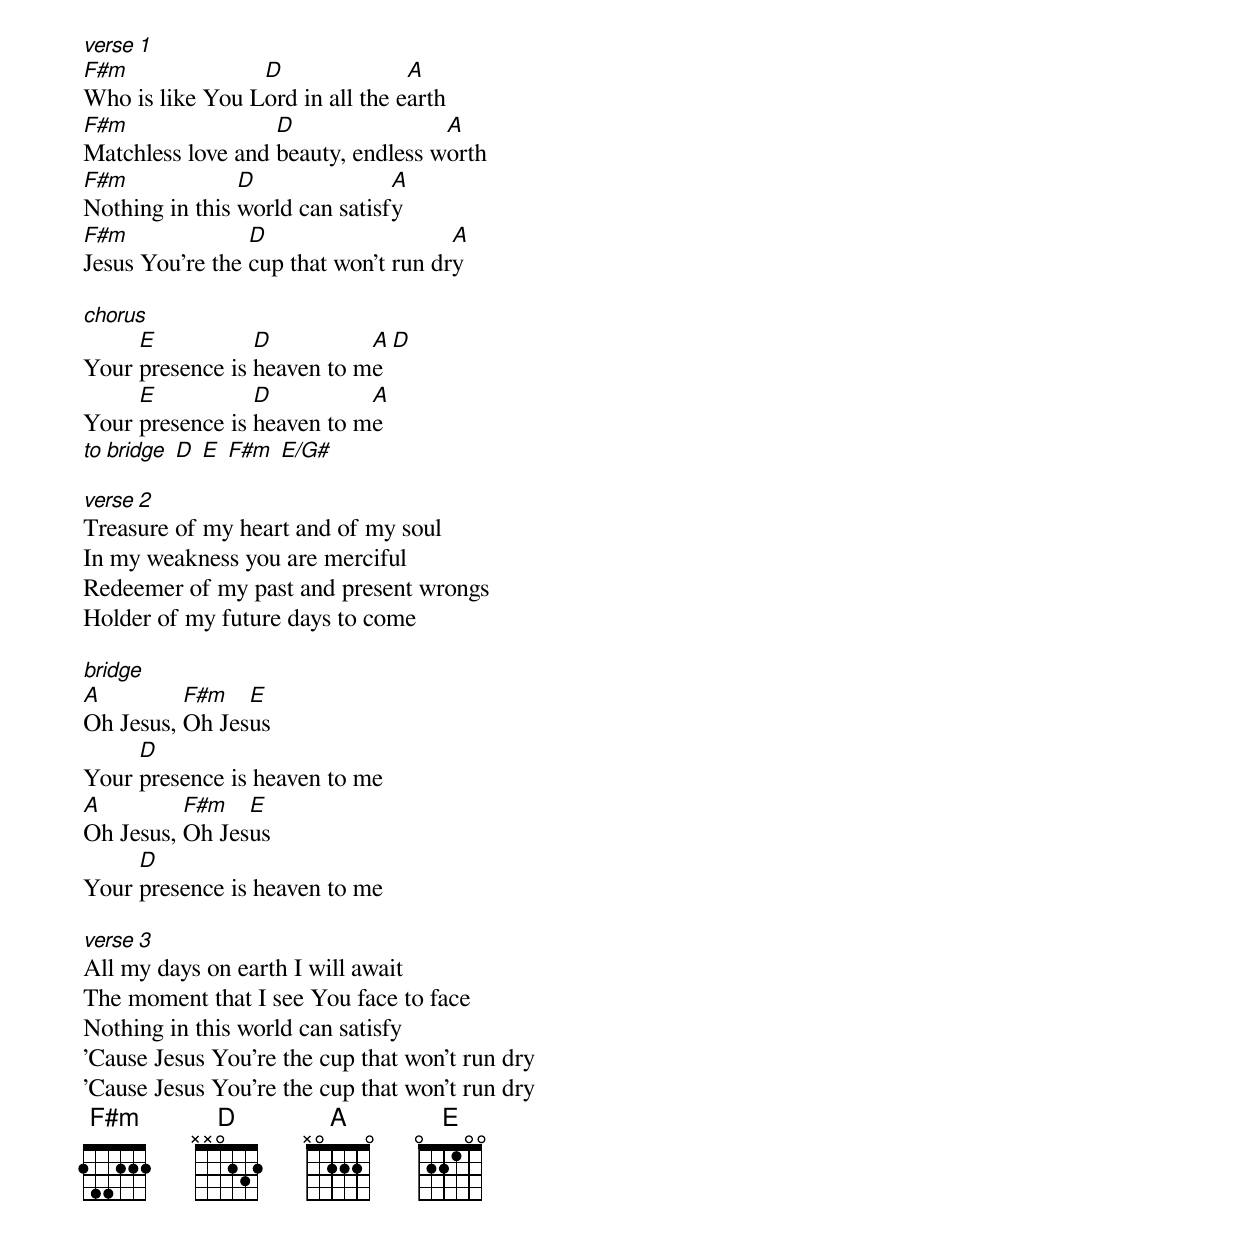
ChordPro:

[verse 1]
[F#m]Who is like You L[D]ord in all the e[A]arth
[F#m]Matchless love and [D]beauty, endless w[A]orth
[F#m]Nothing in this [D]world can satisf[A]y
[F#m]Jesus You're the [D]cup that won't run dr[A]y

[chorus]
Your [E]presence is [D]heaven to m[A]e [D]
Your [E]presence is [D]heaven to m[A]e
[to bridge] [D] [E] [F#m] [E/G#]

[verse 2]
Treasure of my heart and of my soul
In my weakness you are merciful
Redeemer of my past and present wrongs
Holder of my future days to come

[bridge]
[A]Oh Jesus, [F#m]Oh Jes[E]us
Your [D]presence is heaven to me
[A]Oh Jesus, [F#m]Oh Jes[E]us
Your [D]presence is heaven to me

[verse 3]
All my days on earth I will await
The moment that I see You face to face
Nothing in this world can satisfy
'Cause Jesus You're the cup that won't run dry
'Cause Jesus You're the cup that won't run dry
